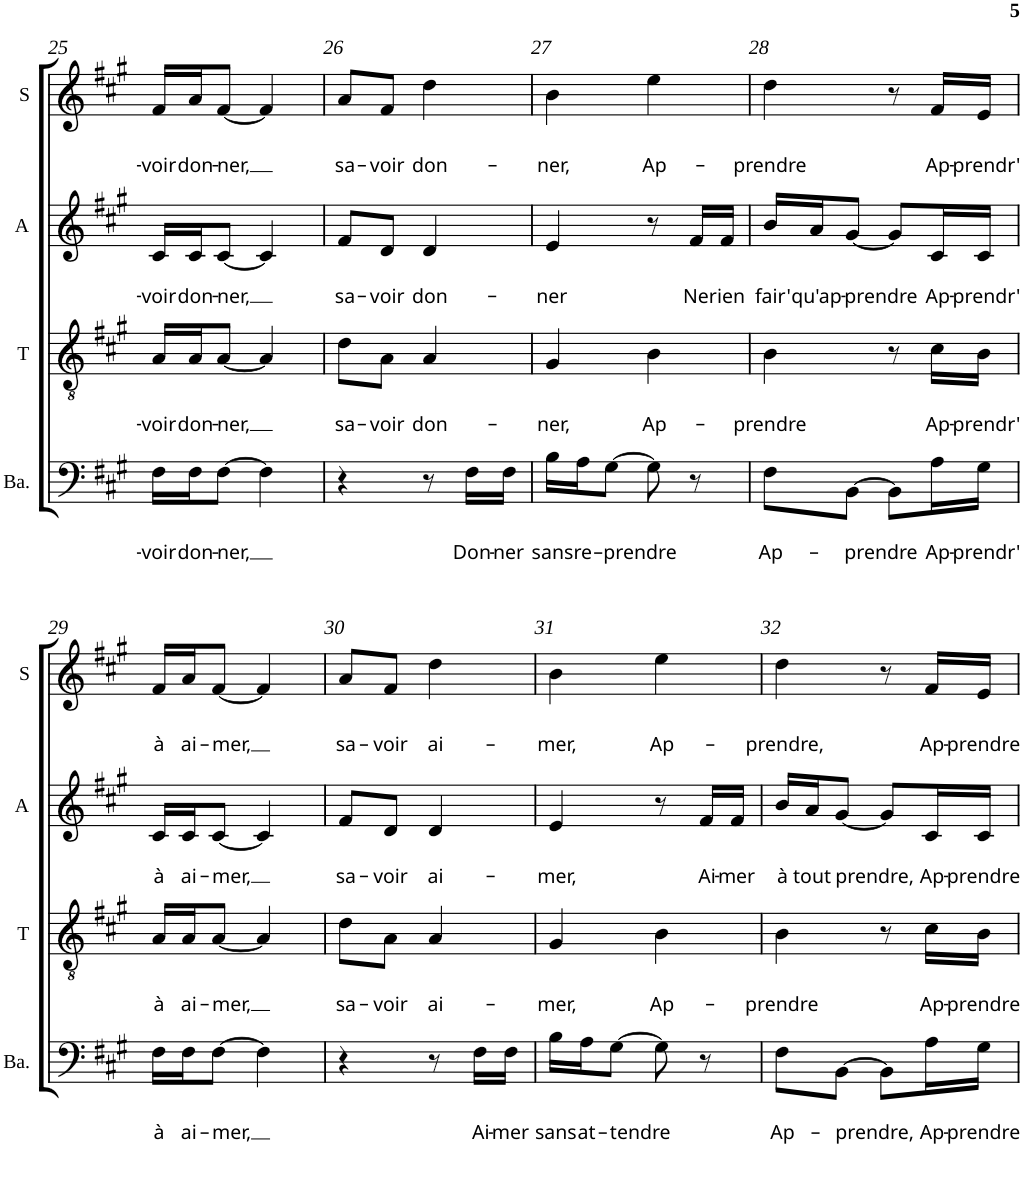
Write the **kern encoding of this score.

**kern	**text	**text	**kern	**text	**text	**kern	**text	**text	**kern	**text	**text
*part4	*part4	*part4	*part3	*part3	*part3	*part2	*part2	*part2	*part1	*part1	*part1
*staff4	*staff4	*staff4	*staff3	*staff3	*staff3	*staff2	*staff2	*staff2	*staff1	*staff1	*staff1
*I"Basse	*	*	*I"Ténor	*	*	*I"Alto	*	*	*I"Soprano	*	*
*I'Ba.	*	*	*I'T	*	*	*I'A	*	*	*I'S	*	*
!!LO:PB:g=z
*clefF4	*	*	*clefGv2	*	*	*clefG2	*	*	*clefG2	*	*
*k[f#c#g#]	*	*	*k[f#c#g#]	*	*	*k[f#c#g#]	*	*	*k[f#c#g#]	*	*
*f#:	*	*	*f#:	*	*	*f#:	*	*	*f#:	*	*
*M2/4	*	*	*M2/4	*	*	*M2/4	*	*	*M2/4	*	*
=25	=25	=25	=25	=25	=25	=25	=25	=25	=25	=25	=25
!	!	!LO:LY:b	!	!	!LO:LY:b	!	!	!LO:LY:b	!	!	!LO:LY:b
16F#\LL	.	-voir	16A/LL	.	-voir	16c#/LL	.	-voir	16f#/LL	.	-voir
!	!	!LO:LY:b	!	!	!LO:LY:b	!	!	!LO:LY:b	!	!	!LO:LY:b
16F#\J	.	don-	16A/J	.	don-	16c#/J	.	don-	16a/J	.	don-
!	!	!LO:LY:b	!	!	!LO:LY:b	!	!	!LO:LY:b	!	!	!LO:LY:b
[8F#\J	.	-ner,	[8A/J	.	-ner,	[8c#/J	.	-ner,	[8f#/J	.	-ner,
4F#\]	.	.	4A/]	.	.	4c#/]	.	.	4f#/]	.	.
=26	=26	=26	=26	=26	=26	=26	=26	=26	=26	=26	=26
!	!	!	!	!	!LO:LY:b	!	!	!LO:LY:b	!	!	!LO:LY:b
4r	.	.	8d\L	.	sa-	8f#/L	.	sa-	8a/L	.	sa-
!	!	!	!	!	!LO:LY:b	!	!	!LO:LY:b	!	!	!LO:LY:b
.	.	.	8A\J	.	-voir	8d/J	.	-voir	8f#/J	.	-voir
!	!	!	!	!	!LO:LY:b	!	!	!LO:LY:b	!	!	!LO:LY:b
8r	.	.	4A/	.	don-	4d/	.	don-	4dd\	.	don-
!	!	!LO:LY:b	!	!	!	!	!	!	!	!	!
16F#\LL	.	Don-	.	.	.	.	.	.	.	.	.
!	!	!LO:LY:b	!	!	!	!	!	!	!	!	!
16F#\JJ	.	-ner	.	.	.	.	.	.	.	.	.
=27	=27	=27	=27	=27	=27	=27	=27	=27	=27	=27	=27
!	!	!LO:LY:b	!	!	!LO:LY:b	!	!	!LO:LY:b	!	!	!LO:LY:b
16B\LL	.	sans	4G#/	.	-ner,	4e/	.	-ner	4b\	.	-ner,
!	!	!LO:LY:b	!	!	!	!	!	!	!	!	!
16A\J	.	re-	.	.	.	.	.	.	.	.	.
!	!	!LO:LY:b	!	!	!	!	!	!	!	!	!
[8G#\J	.	-prendre	.	.	.	.	.	.	.	.	.
!	!	!	!	!	!LO:LY:b	!	!	!	!	!	!LO:LY:b
8G#\]	.	.	4B\	.	Ap-	8r	.	.	4ee\	.	Ap-
!	!	!	!	!	!	!	!	!LO:LY:b	!	!	!
8r	.	.	.	.	.	16f#/LL	.	Ne	.	.	.
!	!	!	!	!	!	!	!	!LO:LY:b	!	!	!
.	.	.	.	.	.	16f#/JJ	.	rien	.	.	.
=28	=28	=28	=28	=28	=28	=28	=28	=28	=28	=28	=28
!	!	!LO:LY:b	!	!	!LO:LY:b	!	!	!LO:LY:b	!	!	!LO:LY:b
8F#\L	.	Ap-	4B\	.	-prendre	16b/LL	.	fair'	4dd\	.	-prendre
!	!	!	!	!	!	!	!	!LO:LY:b	!	!	!
.	.	.	.	.	.	16a/J	.	qu'ap-	.	.	.
!	!	!LO:LY:b	!	!	!	!	!	!LO:LY:b	!	!	!
[8BB\J	.	-prendre	.	.	.	[8g#/J	.	-prendre	.	.	.
8BB\L]	.	.	8r	.	.	8g#/L]	.	.	8r	.	.
!	!	!LO:LY:b	!	!	!LO:LY:b	!	!	!LO:LY:b	!	!	!LO:LY:b
16A\L	.	Ap-	16c#\LL	.	Ap-	16c#/L	.	Ap-	16f#/LL	.	Ap-
!	!	!LO:LY:b	!	!	!LO:LY:b	!	!	!LO:LY:b	!	!	!LO:LY:b
16G#\JJ	.	-prendr'	16B\JJ	.	-prendr'	16c#/JJ	.	-prendr'	16e/JJ	.	-prendr'
!!LO:LB:g=z
=29	=29	=29	=29	=29	=29	=29	=29	=29	=29	=29	=29
!	!	!LO:LY:b	!	!	!LO:LY:b	!	!	!LO:LY:b	!	!	!LO:LY:b
16F#\LL	.	à	16A/LL	.	à	16c#/LL	.	à	16f#/LL	.	à
!	!	!LO:LY:b	!	!	!LO:LY:b	!	!	!LO:LY:b	!	!	!LO:LY:b
16F#\J	.	ai-	16A/J	.	ai-	16c#/J	.	ai-	16a/J	.	ai-
!	!	!LO:LY:b	!	!	!LO:LY:b	!	!	!LO:LY:b	!	!	!LO:LY:b
[8F#\J	.	-mer,	[8A/J	.	-mer,	[8c#/J	.	-mer,	[8f#/J	.	-mer,
4F#\]	.	.	4A/]	.	.	4c#/]	.	.	4f#/]	.	.
=30	=30	=30	=30	=30	=30	=30	=30	=30	=30	=30	=30
!	!	!	!	!	!LO:LY:b	!	!	!LO:LY:b	!	!	!LO:LY:b
4r	.	.	8d\L	.	sa-	8f#/L	.	sa-	8a/L	.	sa-
!	!	!	!	!	!LO:LY:b	!	!	!LO:LY:b	!	!	!LO:LY:b
.	.	.	8A\J	.	-voir	8d/J	.	-voir	8f#/J	.	-voir
!	!	!	!	!	!LO:LY:b	!	!	!LO:LY:b	!	!	!LO:LY:b
8r	.	.	4A/	.	ai-	4d/	.	ai-	4dd\	.	ai-
!	!	!LO:LY:b	!	!	!	!	!	!	!	!	!
16F#\LL	.	Ai-	.	.	.	.	.	.	.	.	.
!	!	!LO:LY:b	!	!	!	!	!	!	!	!	!
16F#\JJ	.	-mer	.	.	.	.	.	.	.	.	.
=31	=31	=31	=31	=31	=31	=31	=31	=31	=31	=31	=31
!	!	!LO:LY:b	!	!	!LO:LY:b	!	!	!LO:LY:b	!	!	!LO:LY:b
16B\LL	.	sans	4G#/	.	-mer,	4e/	.	-mer,	4b\	.	-mer,
!	!	!LO:LY:b	!	!	!	!	!	!	!	!	!
16A\J	.	at-	.	.	.	.	.	.	.	.	.
!	!	!LO:LY:b	!	!	!	!	!	!	!	!	!
[8G#\J	.	-tendre	.	.	.	.	.	.	.	.	.
!	!	!	!	!	!LO:LY:b	!	!	!	!	!	!LO:LY:b
8G#\]	.	.	4B\	.	Ap-	8r	.	.	4ee\	.	Ap-
!	!	!	!	!	!	!	!	!LO:LY:b	!	!	!
8r	.	.	.	.	.	16f#/LL	.	Ai-	.	.	.
!	!	!	!	!	!	!	!	!LO:LY:b	!	!	!
.	.	.	.	.	.	16f#/JJ	.	-mer	.	.	.
=32	=32	=32	=32	=32	=32	=32	=32	=32	=32	=32	=32
!	!	!LO:LY:b	!	!	!LO:LY:b	!	!	!LO:LY:b	!	!	!LO:LY:b
8F#\L	.	Ap-	4B\	.	-prendre	16b/LL	.	à	4dd\	.	-prendre,
!	!	!	!	!	!	!	!	!LO:LY:b	!	!	!
.	.	.	.	.	.	16a/J	.	tout	.	.	.
!	!	!LO:LY:b	!	!	!	!	!	!LO:LY:b	!	!	!
[8BB\J	.	-prendre,	.	.	.	[8g#/J	.	prendre,	.	.	.
8BB\L]	.	.	8r	.	.	8g#/L]	.	.	8r	.	.
!	!	!LO:LY:b	!	!	!LO:LY:b	!	!	!LO:LY:b	!	!	!LO:LY:b
16A\L	.	Ap-	16c#\LL	.	Ap-	16c#/L	.	Ap-	16f#/LL	.	Ap-
!	!	!LO:LY:b	!	!	!LO:LY:b	!	!	!LO:LY:b	!	!	!LO:LY:b
16G#\JJ	.	-prendre	16B\JJ	.	-prendre	16c#/JJ	.	-prendre	16e/JJ	.	-prendre
=	=	=	=	=	=	=	=	=	=	=	=
*-	*-	*-	*-	*-	*-	*-	*-	*-	*-	*-	*-
